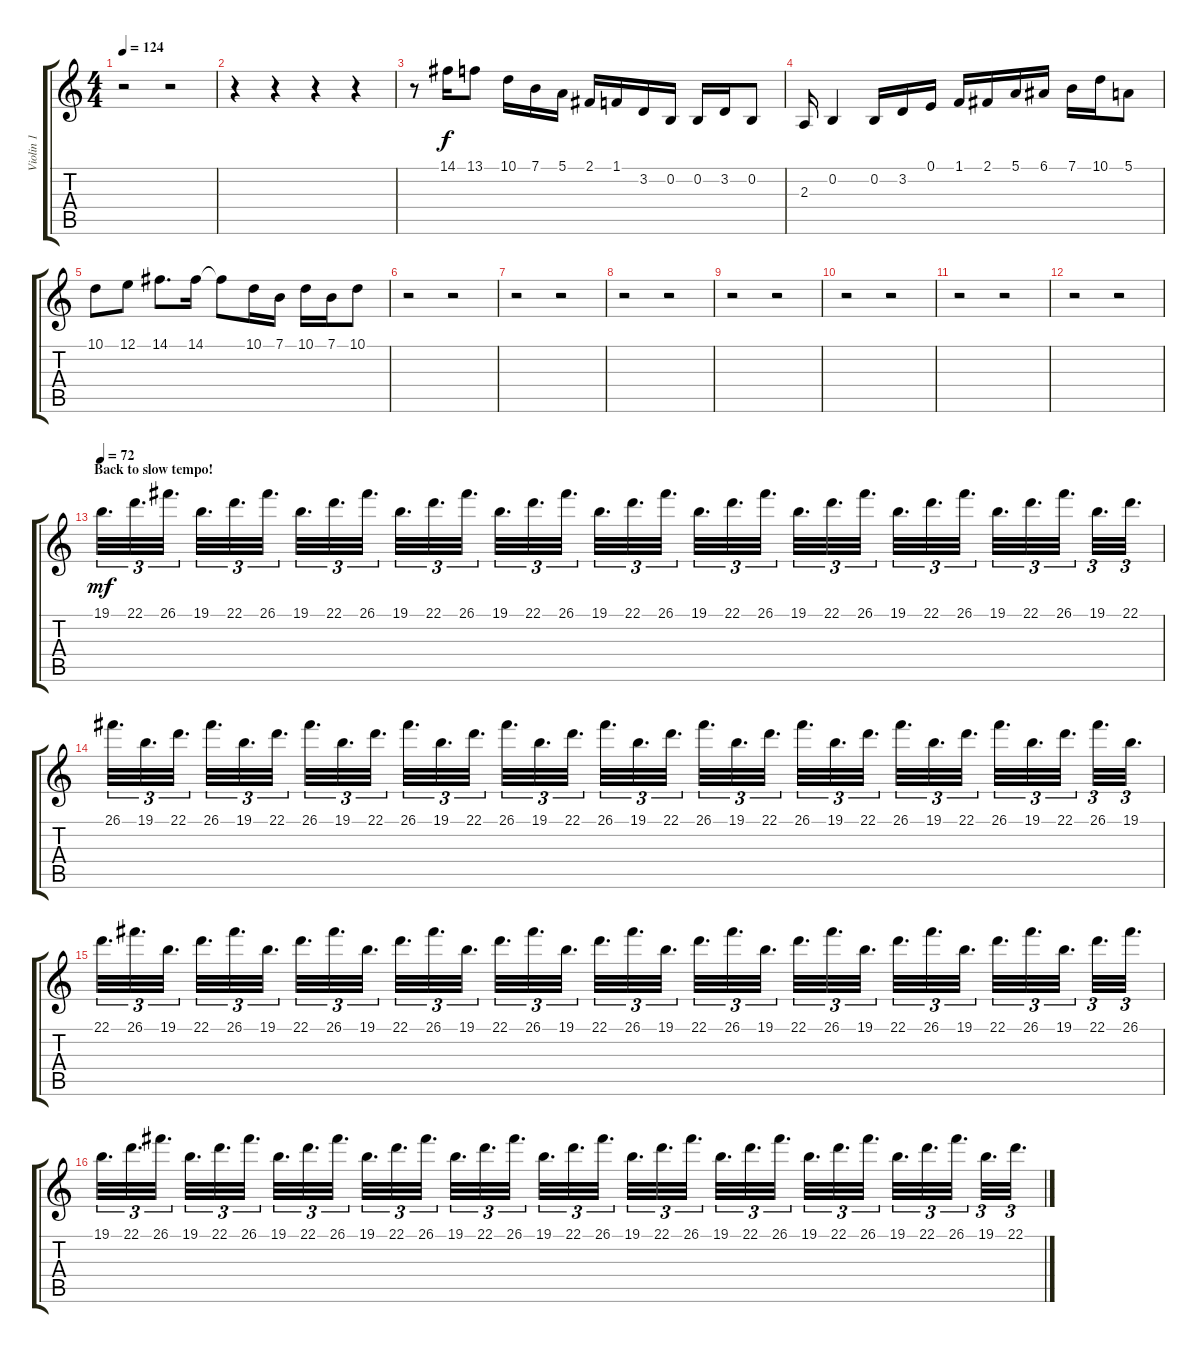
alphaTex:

\track ("Violin 1" "Violin 1") {instrument violin}
\staff {score tabs}
\tuning (E4 B3 G3 D3 A2 E2) {hide}
\ts (4 4)
\tempo 124
\clef g2
\ks c
r.2{dy mp} r.2 |
r.4 r.4 r.4 r.4 |
r.8 14.1.16{dy f} 13.1.8 10.1.16 7.1.16 5.1.16 2.1.16 1.1.16 3.2.16 0.2.16 0.2.16 3.2.16 0.2.8 |
2.3.16 0.2.4 0.2.16 3.2.16 0.1.16 1.1.16 2.1.16 5.1.16 6.1.16 7.1.16 10.1.16 5.1.8 |
10.1.8 12.1.8 14.1.8{d} 14.1.16 14.1{t}.8 10.1.16 7.1.16 10.1.16 7.1.16 10.1.8 |
r.2 r.2 |
r.2 r.2 |
r.2 r.2 |
r.2 r.2 |
r.2 r.2 |
r.2 r.2 |
r.2 r.2 |
\section ("" "Back to slow tempo!")
\tempo 72
19.1.32{d tu (3 2) dy mf} 22.1.32{d tu (3 2)} 26.1.32{d tu (3 2)} 19.1.32{d tu (3 2)} 22.1.32{d tu (3 2)} 26.1.32{d tu (3 2)} 19.1.32{d tu (3 2)} 22.1.32{d tu (3 2)} 26.1.32{d tu (3 2)} 19.1.32{d tu (3 2)} 22.1.32{d tu (3 2)} 26.1.32{d tu (3 2)} 19.1.32{d tu (3 2)} 22.1.32{d tu (3 2)} 26.1.32{d tu (3 2)} 19.1.32{d tu (3 2)} 22.1.32{d tu (3 2)} 26.1.32{d tu (3 2)} 19.1.32{d tu (3 2)} 22.1.32{d tu (3 2)} 26.1.32{d tu (3 2)} 19.1.32{d tu (3 2)} 22.1.32{d tu (3 2)} 26.1.32{d tu (3 2)} 19.1.32{d tu (3 2)} 22.1.32{d tu (3 2)} 26.1.32{d tu (3 2)} 19.1.32{d tu (3 2)} 22.1.32{d tu (3 2)} 26.1.32{d tu (3 2)} 19.1.32{d tu (3 2)} 22.1.32{d tu (3 2)} |
26.1.32{d tu (3 2)} 19.1.32{d tu (3 2)} 22.1.32{d tu (3 2)} 26.1.32{d tu (3 2)} 19.1.32{d tu (3 2)} 22.1.32{d tu (3 2)} 26.1.32{d tu (3 2)} 19.1.32{d tu (3 2)} 22.1.32{d tu (3 2)} 26.1.32{d tu (3 2)} 19.1.32{d tu (3 2)} 22.1.32{d tu (3 2)} 26.1.32{d tu (3 2)} 19.1.32{d tu (3 2)} 22.1.32{d tu (3 2)} 26.1.32{d tu (3 2)} 19.1.32{d tu (3 2)} 22.1.32{d tu (3 2)} 26.1.32{d tu (3 2)} 19.1.32{d tu (3 2)} 22.1.32{d tu (3 2)} 26.1.32{d tu (3 2)} 19.1.32{d tu (3 2)} 22.1.32{d tu (3 2)} 26.1.32{d tu (3 2)} 19.1.32{d tu (3 2)} 22.1.32{d tu (3 2)} 26.1.32{d tu (3 2)} 19.1.32{d tu (3 2)} 22.1.32{d tu (3 2)} 26.1.32{d tu (3 2)} 19.1.32{d tu (3 2)} |
22.1.32{d tu (3 2)} 26.1.32{d tu (3 2)} 19.1.32{d tu (3 2)} 22.1.32{d tu (3 2)} 26.1.32{d tu (3 2)} 19.1.32{d tu (3 2)} 22.1.32{d tu (3 2)} 26.1.32{d tu (3 2)} 19.1.32{d tu (3 2)} 22.1.32{d tu (3 2)} 26.1.32{d tu (3 2)} 19.1.32{d tu (3 2)} 22.1.32{d tu (3 2)} 26.1.32{d tu (3 2)} 19.1.32{d tu (3 2)} 22.1.32{d tu (3 2)} 26.1.32{d tu (3 2)} 19.1.32{d tu (3 2)} 22.1.32{d tu (3 2)} 26.1.32{d tu (3 2)} 19.1.32{d tu (3 2)} 22.1.32{d tu (3 2)} 26.1.32{d tu (3 2)} 19.1.32{d tu (3 2)} 22.1.32{d tu (3 2)} 26.1.32{d tu (3 2)} 19.1.32{d tu (3 2)} 22.1.32{d tu (3 2)} 26.1.32{d tu (3 2)} 19.1.32{d tu (3 2)} 22.1.32{d tu (3 2)} 26.1.32{d tu (3 2)} |
19.1.32{d tu (3 2)} 22.1.32{d tu (3 2)} 26.1.32{d tu (3 2)} 19.1.32{d tu (3 2)} 22.1.32{d tu (3 2)} 26.1.32{d tu (3 2)} 19.1.32{d tu (3 2)} 22.1.32{d tu (3 2)} 26.1.32{d tu (3 2)} 19.1.32{d tu (3 2)} 22.1.32{d tu (3 2)} 26.1.32{d tu (3 2)} 19.1.32{d tu (3 2)} 22.1.32{d tu (3 2)} 26.1.32{d tu (3 2)} 19.1.32{d tu (3 2)} 22.1.32{d tu (3 2)} 26.1.32{d tu (3 2)} 19.1.32{d tu (3 2)} 22.1.32{d tu (3 2)} 26.1.32{d tu (3 2)} 19.1.32{d tu (3 2)} 22.1.32{d tu (3 2)} 26.1.32{d tu (3 2)} 19.1.32{d tu (3 2)} 22.1.32{d tu (3 2)} 26.1.32{d tu (3 2)} 19.1.32{d tu (3 2)} 22.1.32{d tu (3 2)} 26.1.32{d tu (3 2)} 19.1.32{d tu (3 2)} 22.1.32{d tu (3 2)}
